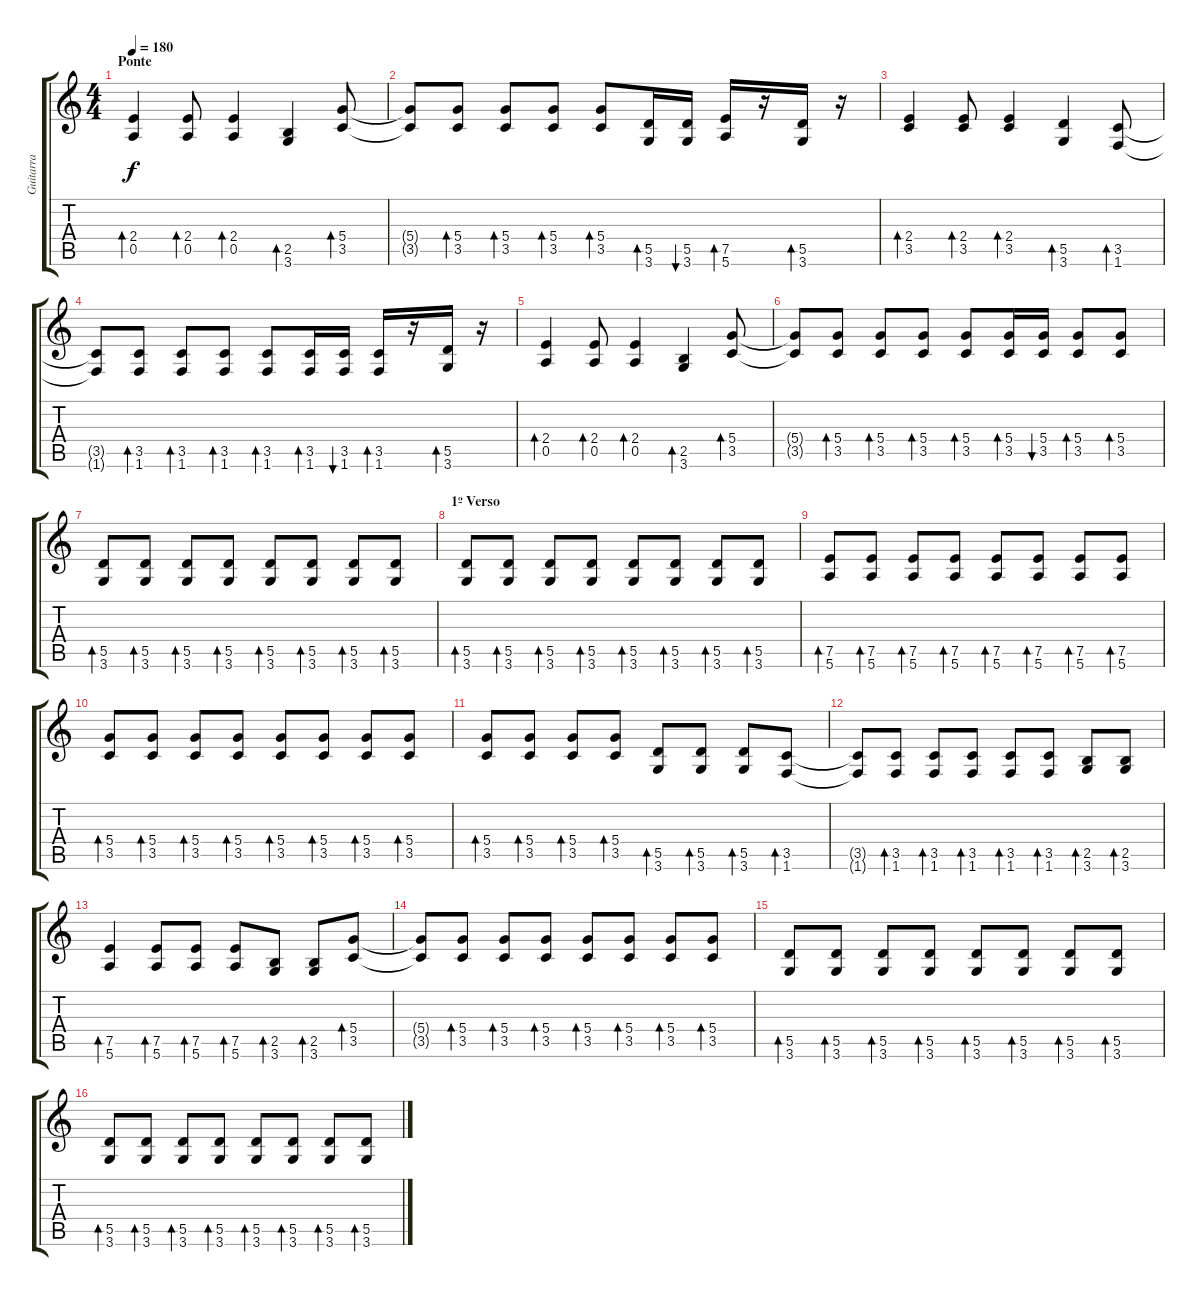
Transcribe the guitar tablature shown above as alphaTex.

\track ("Guitarra" "Guitarra") {instrument electricguitarmuted}
\staff {score tabs}
\tuning (E4 B3 G3 D3 A2 E2) {hide}
\ts (4 4)
\section ("" "Ponte")
\tempo 180
\clef g2
\ks c
(2.4 0.5).4{bd 60 dy f} (2.4 0.5).8{bd 60} (2.4 0.5).4{bd 60} (2.5 3.6).4{bd 60} (5.4 3.5).8{bd 60} |
(5.4{t} 3.5{t}).8 (5.4 3.5).8{bd 60} (5.4 3.5).8{bd 60} (5.4 3.5).8{bd 60} (5.4 3.5).8{bd 60} (5.5 3.6).16{bd 60} (5.5 3.6).16{bu 60} (7.5 5.6).16{bd 60} r.16 (5.5 3.6).16{bd 60} r.16 |
(2.4 3.5).4{bd 60} (2.4 3.5).8{bd 60} (2.4 3.5).4{bd 60} (5.5 3.6).4{bd 60} (3.5 1.6).8{bd 60} |
(3.5{t} 1.6{t}).8 (3.5 1.6).8{bd 60} (3.5 1.6).8{bd 60} (3.5 1.6).8{bd 60} (3.5 1.6).8{bd 60} (3.5 1.6).16{bd 60} (3.5 1.6).16{bu 60} (3.5 1.6).16{bd 60} r.16 (5.5 3.6).16{bd 60} r.16 |
(2.4 0.5).4{bd 60} (2.4 0.5).8{bd 60} (2.4 0.5).4{bd 60} (2.5 3.6).4{bd 60} (5.4 3.5).8{bd 60} |
(5.4{t} 3.5{t}).8 (5.4 3.5).8{bd 60} (5.4 3.5).8{bd 60} (5.4 3.5).8{bd 60} (5.4 3.5).8{bd 60} (5.4 3.5).16{bd 60} (5.4 3.5).16{bu 60} (5.4 3.5).8{bd 60} (5.4 3.5).8{bd 60} |
(5.5 3.6).8{bd 60 instrument distortionguitar} (5.5 3.6).8{bd 60} (5.5 3.6).8{bd 60} (5.5 3.6).8{bd 60} (5.5 3.6).8{bd 60} (5.5 3.6).8{bd 60} (5.5 3.6).8{bd 60} (5.5 3.6).8{bd 60} |
\section ("" "1º Verso")
(5.5 3.6).8{bd 60} (5.5 3.6).8{bd 60} (5.5 3.6).8{bd 60} (5.5 3.6).8{bd 60} (5.5 3.6).8{bd 60} (5.5 3.6).8{bd 60} (5.5 3.6).8{bd 60} (5.5 3.6).8{bd 60} |
(7.5 5.6).8{bd 60} (7.5 5.6).8{bd 60} (7.5 5.6).8{bd 60} (7.5 5.6).8{bd 60} (7.5 5.6).8{bd 60} (7.5 5.6).8{bd 60} (7.5 5.6).8{bd 60} (7.5 5.6).8{bd 60} |
(5.4 3.5).8{bd 60} (5.4 3.5).8{bd 60} (5.4 3.5).8{bd 60} (5.4 3.5).8{bd 60} (5.4 3.5).8{bd 60} (5.4 3.5).8{bd 60} (5.4 3.5).8{bd 60} (5.4 3.5).8{bd 60} |
(5.4 3.5).8{bd 60} (5.4 3.5).8{bd 60} (5.4 3.5).8{bd 60} (5.4 3.5).8{bd 60} (5.5 3.6).8{bd 60} (5.5 3.6).8{bd 60} (5.5 3.6).8{bd 60} (3.5 1.6).8{bd 60} |
(3.5{t} 1.6{t}).8 (3.5 1.6).8{bd 60} (3.5 1.6).8{bd 60} (3.5 1.6).8{bd 60} (3.5 1.6).8{bd 60} (3.5 1.6).8{bd 60} (2.5 3.6).8{bd 60} (2.5 3.6).8{bd 60} |
(7.5 5.6).4{bd 60} (7.5 5.6).8{bd 60} (7.5 5.6).8{bd 60} (7.5 5.6).8{bd 60} (2.5 3.6).8{bd 60} (2.5 3.6).8{bd 60} (5.4 3.5).8{bd 60} |
(5.4{t} 3.5{t}).8 (5.4 3.5).8{bd 60} (5.4 3.5).8{bd 60} (5.4 3.5).8{bd 60} (5.4 3.5).8{bd 60} (5.4 3.5).8{bd 60} (5.4 3.5).8{bd 60} (5.4 3.5).8{bd 60} |
(5.5 3.6).8{bd 60} (5.5 3.6).8{bd 60} (5.5 3.6).8{bd 60} (5.5 3.6).8{bd 60} (5.5 3.6).8{bd 60} (5.5 3.6).8{bd 60} (5.5 3.6).8{bd 60} (5.5 3.6).8{bd 60} |
(5.5 3.6).8{bd 60} (5.5 3.6).8{bd 60} (5.5 3.6).8{bd 60} (5.5 3.6).8{bd 60} (5.5 3.6).8{bd 60} (5.5 3.6).8{bd 60} (5.5 3.6).8{bd 60} (5.5 3.6).8{bd 60}
